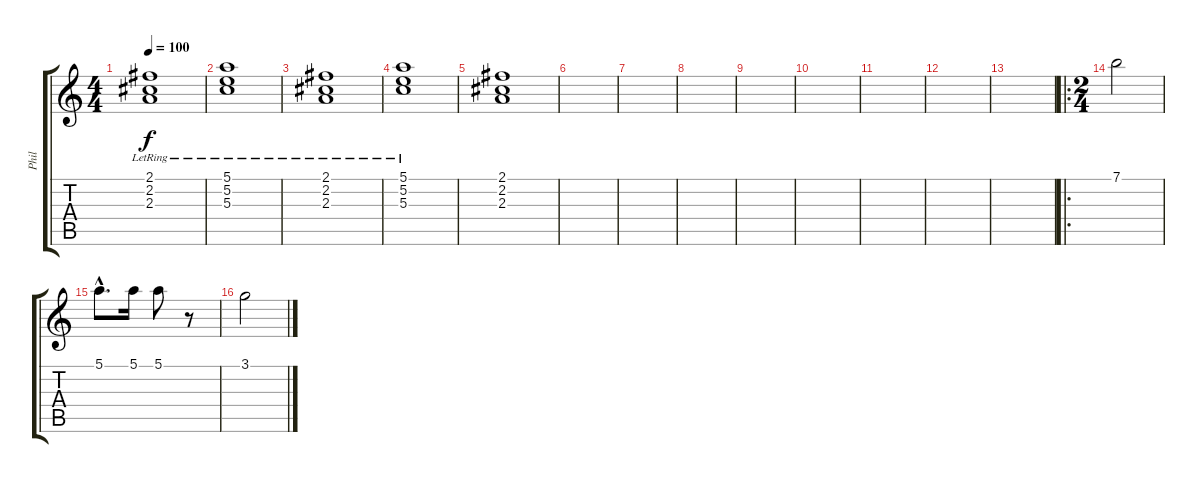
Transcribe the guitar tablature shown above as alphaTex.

\track ("Phil" "Phil") {instrument electricguitarclean}
\staff {score tabs}
\tuning (E4 B3 G3 D3 A2 E2) {hide}
\ts (4 4)
\tempo 100
\clef g2
\ks c
(2.1{lr} 2.2{lr} 2.3{lr}).1{dy f} |
(5.1{lr} 5.2{lr} 5.3{lr}).1 |
(2.1{lr} 2.2{lr} 2.3{lr}).1 |
(5.1{lr} 5.2{lr} 5.3{lr}).1 |
(2.1 2.2 2.3).1 |
|
|
|
|
|
|
|
|
\ro
\ts (2 4)
7.1.2 |
5.1{hac}.8{d} 5.1.16 5.1.8 r.8 |
3.1.2
